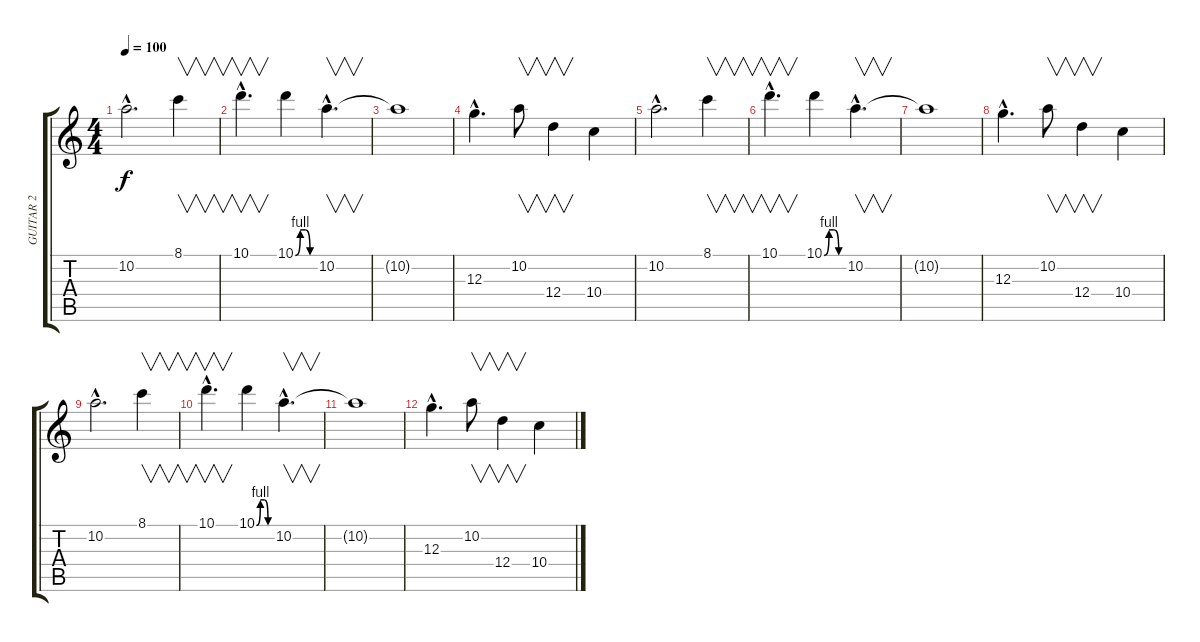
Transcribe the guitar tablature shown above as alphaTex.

\track ("GUITAR 2" "GUITAR 2") {instrument overdrivenguitar}
\staff {score tabs}
\tuning (E4 B3 G3 D3 A2 E2) {hide}
\ts (4 4)
\tempo 100
\clef g2
\ks c
10.2{hac}.2{d dy f} 8.1.4{v} |
10.1{hac}.4{v d} 10.1{be (custom 0 0 15 4 30 4 45 0 60 0)}.4 10.2{hac}.4{v d} |
10.2{t}.1 |
12.3{hac}.4{d} 10.2.8{v} 12.4.4{v} 10.4.4 |
10.2{hac}.2{d} 8.1.4{v} |
10.1{hac}.4{v d} 10.1{be (custom 0 0 15 4 30 4 45 0 60 0)}.4 10.2{hac}.4{v d} |
10.2{t}.1 |
12.3{hac}.4{d} 10.2.8{v} 12.4.4{v} 10.4.4 |
10.2{hac}.2{d} 8.1.4{v} |
10.1{hac}.4{v d} 10.1{be (custom 0 0 15 4 30 4 45 0 60 0)}.4 10.2{hac}.4{v d} |
10.2{t}.1 |
12.3{hac}.4{d} 10.2.8{v} 12.4.4{v} 10.4.4
